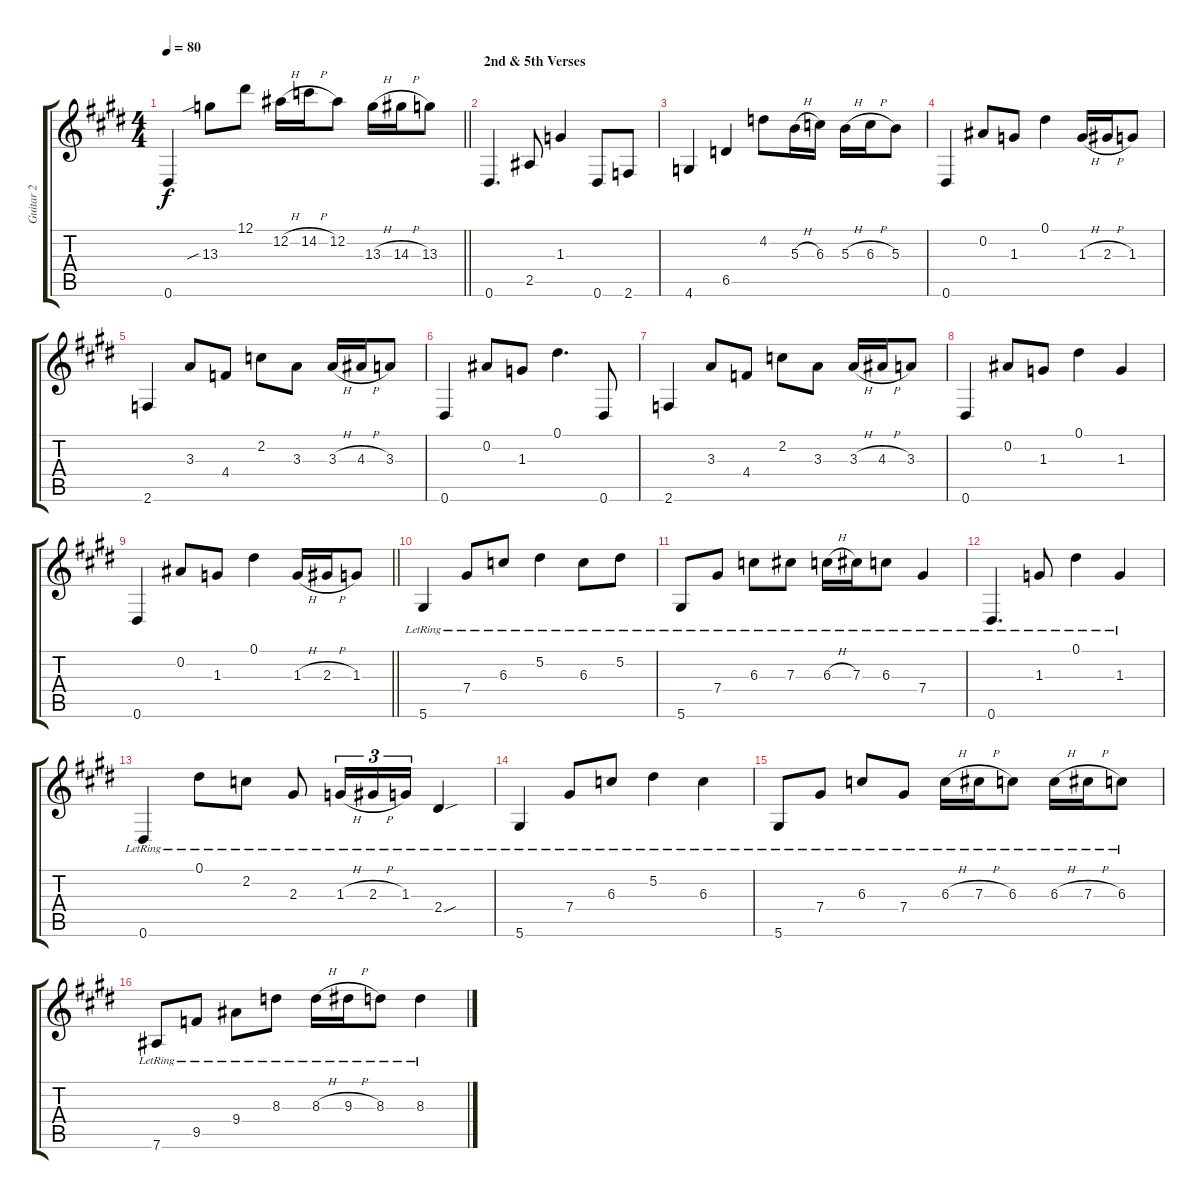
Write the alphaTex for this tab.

\track ("Guitar 2" "Guitar 2") {instrument distortionguitar}
\staff {score tabs}
\tuning (Eb4 Bb3 Gb3 Db3 Ab2 Eb2) {hide}
\ts (4 4)
\tempo 80
\clef g2
\barLineRight lightlight
\ks c#minor
0.6.4{dy f} 13.3{sib}.8 12.1.8 12.2{h}.16 14.2{h}.16 12.2.8 13.3{h}.16 14.3{h}.16 13.3.8 |
\section ("" "2nd & 5th Verses")
0.6.4{d} 2.5.8 1.3.4 0.6.8 2.6.8 |
\ks e
4.6.4 6.5.4 4.2.8 5.3{h}.16 6.3.16 5.3{h}.16 6.3{h}.16 5.3.8 |
\ks c#minor
0.6.4 0.2.8 1.3.8 0.1.4 1.3{h}.16 2.3{h}.16 1.3.8 |
2.6.4 3.3.8 4.4.8 2.2.8 3.3.8 3.3{h}.16 4.3{h}.16 3.3.8 |
\ks e
0.6.4 0.2.8 1.3.8 0.1.4{d} 0.6.8 |
\ks c#minor
2.6.4 3.3.8 4.4.8 2.2.8 3.3.8 3.3{h}.16 4.3{h}.16 3.3.8 |
0.6.4 0.2.8 1.3.8 0.1.4 1.3.4 |
\barLineRight lightlight
0.6.4 0.2.8 1.3.8 0.1.4 1.3{h}.16 2.3{h}.16 1.3.8 |
\ks e
5.6{lr}.4 7.4{lr}.8 6.3{lr}.8 5.2{lr}.4 6.3{lr}.8 5.2{lr}.8 |
\ks c#minor
5.6{lr}.8 7.4{lr}.8 6.3{lr}.8 7.3{lr}.8 6.3{h lr}.16 7.3{lr}.16 6.3{lr}.8 7.4{lr}.4 |
0.6{lr}.4{d} 1.3{lr}.8 0.1{lr}.4 1.3{lr}.4 |
0.6{lr}.4 0.1{lr}.8 2.2{lr}.8 2.3{lr}.8 1.3{h lr}.16{tu (3 2)} 2.3{h lr}.16{tu (3 2)} 1.3{lr}.16{tu (3 2)} 2.4{sou lr}.4 |
\ks e
5.6{lr}.4 7.4{lr}.8 6.3{lr}.8 5.2{lr}.4 6.3{lr}.4 |
\ks c#minor
5.6{lr}.8 7.4{lr}.8 6.3{lr}.8 7.4{lr}.8 6.3{h lr}.16 7.3{h lr}.16 6.3{lr}.8 6.3{h lr}.16 7.3{h lr}.16 6.3{lr}.8 |
7.6{lr}.8 9.5{lr}.8 9.4{lr}.8 8.3{lr}.8 8.3{h lr}.16 9.3{h lr}.16 8.3{lr}.8 8.3{lr}.4
